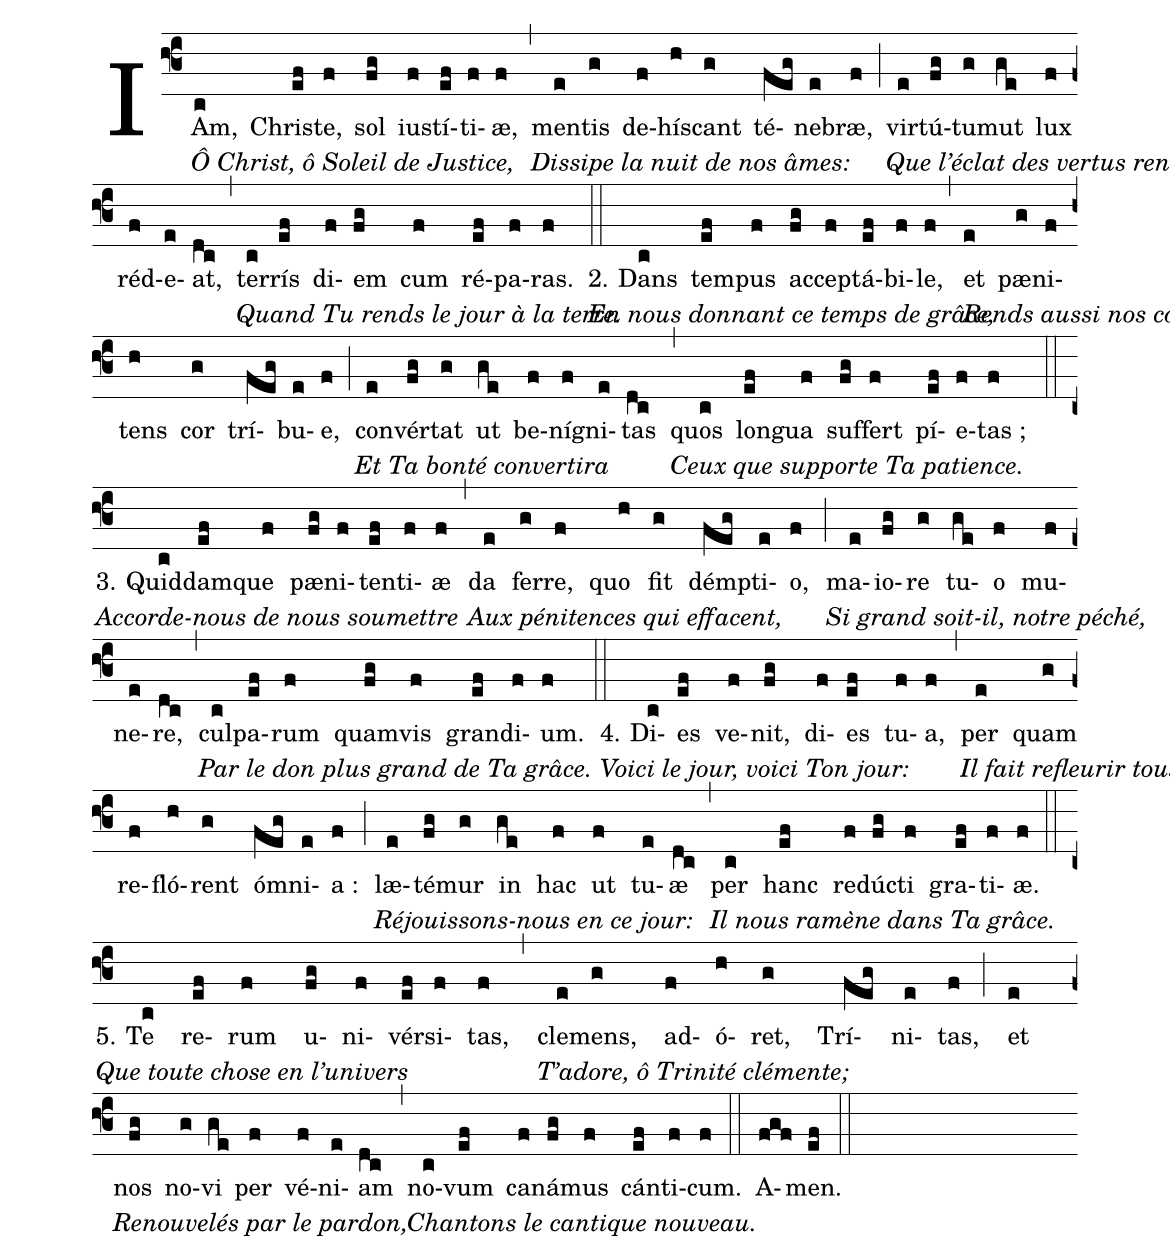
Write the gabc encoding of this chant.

%%
(f3)

IAm,[Ô Christ, ô Soleil de Justice,    ](c) Chri(ef)ste,(f) sol(fg) iu(f)stí(ef)ti(f)æ,(f) (,)
 men[Dissipe la nuit de nos âmes:      ](e)tis(g) de(f)hí(h)scant(g) té(feg)ne(e)bræ,(f) (;)
 vir[Que l’éclat des vertus renaisse   ](e)tú(fg)tu(g)mut(ge) lux(f) réd(f)e(e)at,(dc) (,)
 ter[Quand Tu rends le jour à la terre.](c)rís(ef) di(f)em(fg) cum(f) ré(ef)pa(f)ras.(f) (::)

2. Dans[En nous donnant ce temps de grâce,](c) tem(ef)pus(f) ac(fg)cep(f)tá(ef)bi(f)le,(f) (,)
  et[Rends aussi nos cœurs pénitents,  ](e) pæ(g)ni(f)tens(h) cor(g) trí(feg)bu(e)e,(f) (;)
 con[Et Ta bonté convertira            ](e)vér(fg)tat(g) ut(ge) be(f)ní(f)gni(e)tas(dc) (,)
quos[Ceux que supporte Ta patience.    ](c) lon(ef)gua(f) suf(fg)fert(f) pí(ef)e(f)tas ;(f) (::)

3. Quid[Accorde-nous de nous soumettre    ](c)dam(ef)que(f) pæ(fg)ni(f)ten(ef)ti(f)æ(f) (,)
  da[Aux pénitences qui effacent,      ](e) fer(g)re,(f) quo(h) fit(g) dém(feg)pti(e)o,(f) (;)
  ma[Si grand soit-il, notre péché,    ](e)io(fg)re(g) tu(ge)o(f) mu(f)ne(e)re,(dc) (,)
 cul[Par le don plus grand de Ta grâce.](c)pa(ef)rum(f) quam(fg)vis(f) gran(ef)di(f)um.(f) (::)

4. Di[Voici le jour, voici Ton jour:    ](c)es(ef) ve(f)nit,(fg) di(f)es(ef) tu(f)a,(f) (,)
 per[Il fait refleurir tous les êtres; ](e) quam(g) re(f)fló(h)rent(g) óm(feg)ni(e)a :(f) (;)
  læ[Réjouissons-nous en ce jour:      ](e)té(fg)mur(g) in(ge) hac(f) ut(f) tu(e)æ(dc) (,)
 per[Il nous ramène dans Ta grâce.     ](c) hanc(ef) red(f)ú(fg)cti(f) gra(ef)ti(f)æ.(f) (::) (z)

5. Te[Que toute chose en l’univers      ](c) re(ef)rum(f) u(fg)ni(f)vér(ef)si(f)tas,(f) (,)
 cle[T’adore, ô Trinité clémente;      ](e)mens,(g) ad(f)ó(h)ret,(g) Trí(feg)ni(e)tas,(f) (;)
  et(e) (z) nos[Renouvelés par le pardon, ](fg) no(g)vi(ge) per(f) vé(f)ni(e)am(dc) (,)
  no[Chantons le cantique nouveau.     ](c)vum(ef) ca(f)ná(fg)mus(f) cán(ef)ti(f)cum.(f) (::)

A(fgf)men.(ef) (::)
